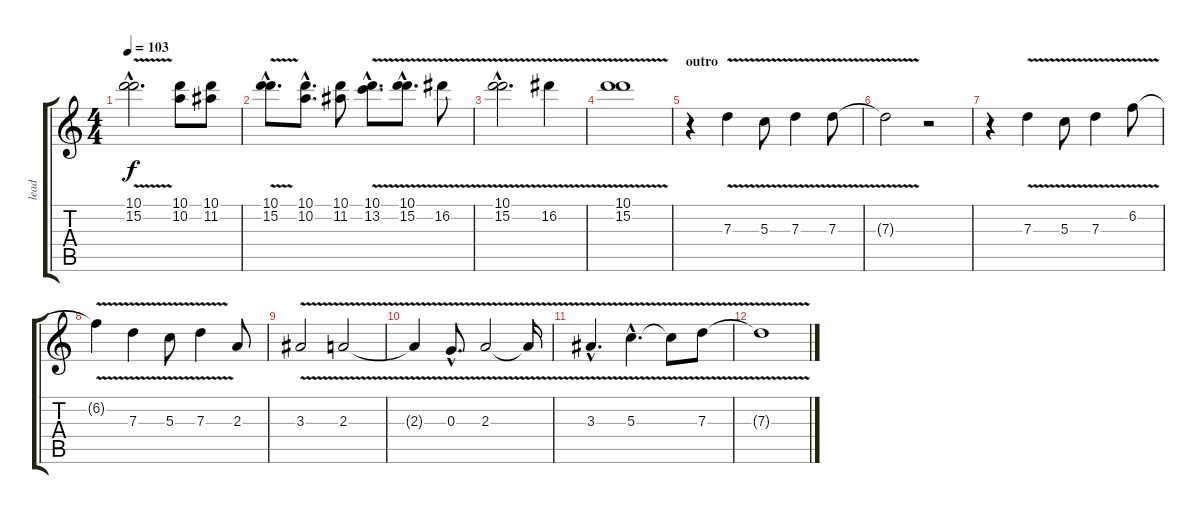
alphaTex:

\track ("lead" "lead") {instrument acousticguitarnylon}
\staff {score tabs}
\tuning (E4 B3 G3 D3 A2 E2) {hide}
\ts (4 4)
\tempo 103
\clef g2
\ks c
(10.1{v hac} 15.2{hac}).2{d dy f} (10.1 10.2).8 (10.1 11.2).8 |
(10.1{v hac} 15.2{hac}).8{d} (10.1{hac} 10.2{hac}).8{d} (10.1 11.2).8 (10.1{hac} 13.2{v hac}).8{d} (10.1{hac} 15.2{v hac}).8{d} 16.2{v}.8 |
(10.1{hac} 15.2{v hac}).2{d} 16.2{v}.4 |
(10.1 15.2{v}).1 |
\section ("" "outro")
r.4 7.3{v}.4 5.3{v}.8 7.3{v}.4 7.3{v}.8 |
7.3{t}.2 r.2 |
r.4 7.3{v}.4 5.3{v}.8 7.3{v}.4 6.2{v}.8 |
6.2{t}.4 7.3{v}.4 5.3{v}.8 7.3{v}.4 2.3.8 |
3.3{v}.2 2.3{v}.2 |
2.3{t}.4 0.3{v hac}.8{d} 2.3{v}.2 2.3{t}.16 |
3.3{v hac}.4{d} 5.3{v hac}.4{d} 5.3{t}.8 7.3{v}.8 |
7.3{t}.1
